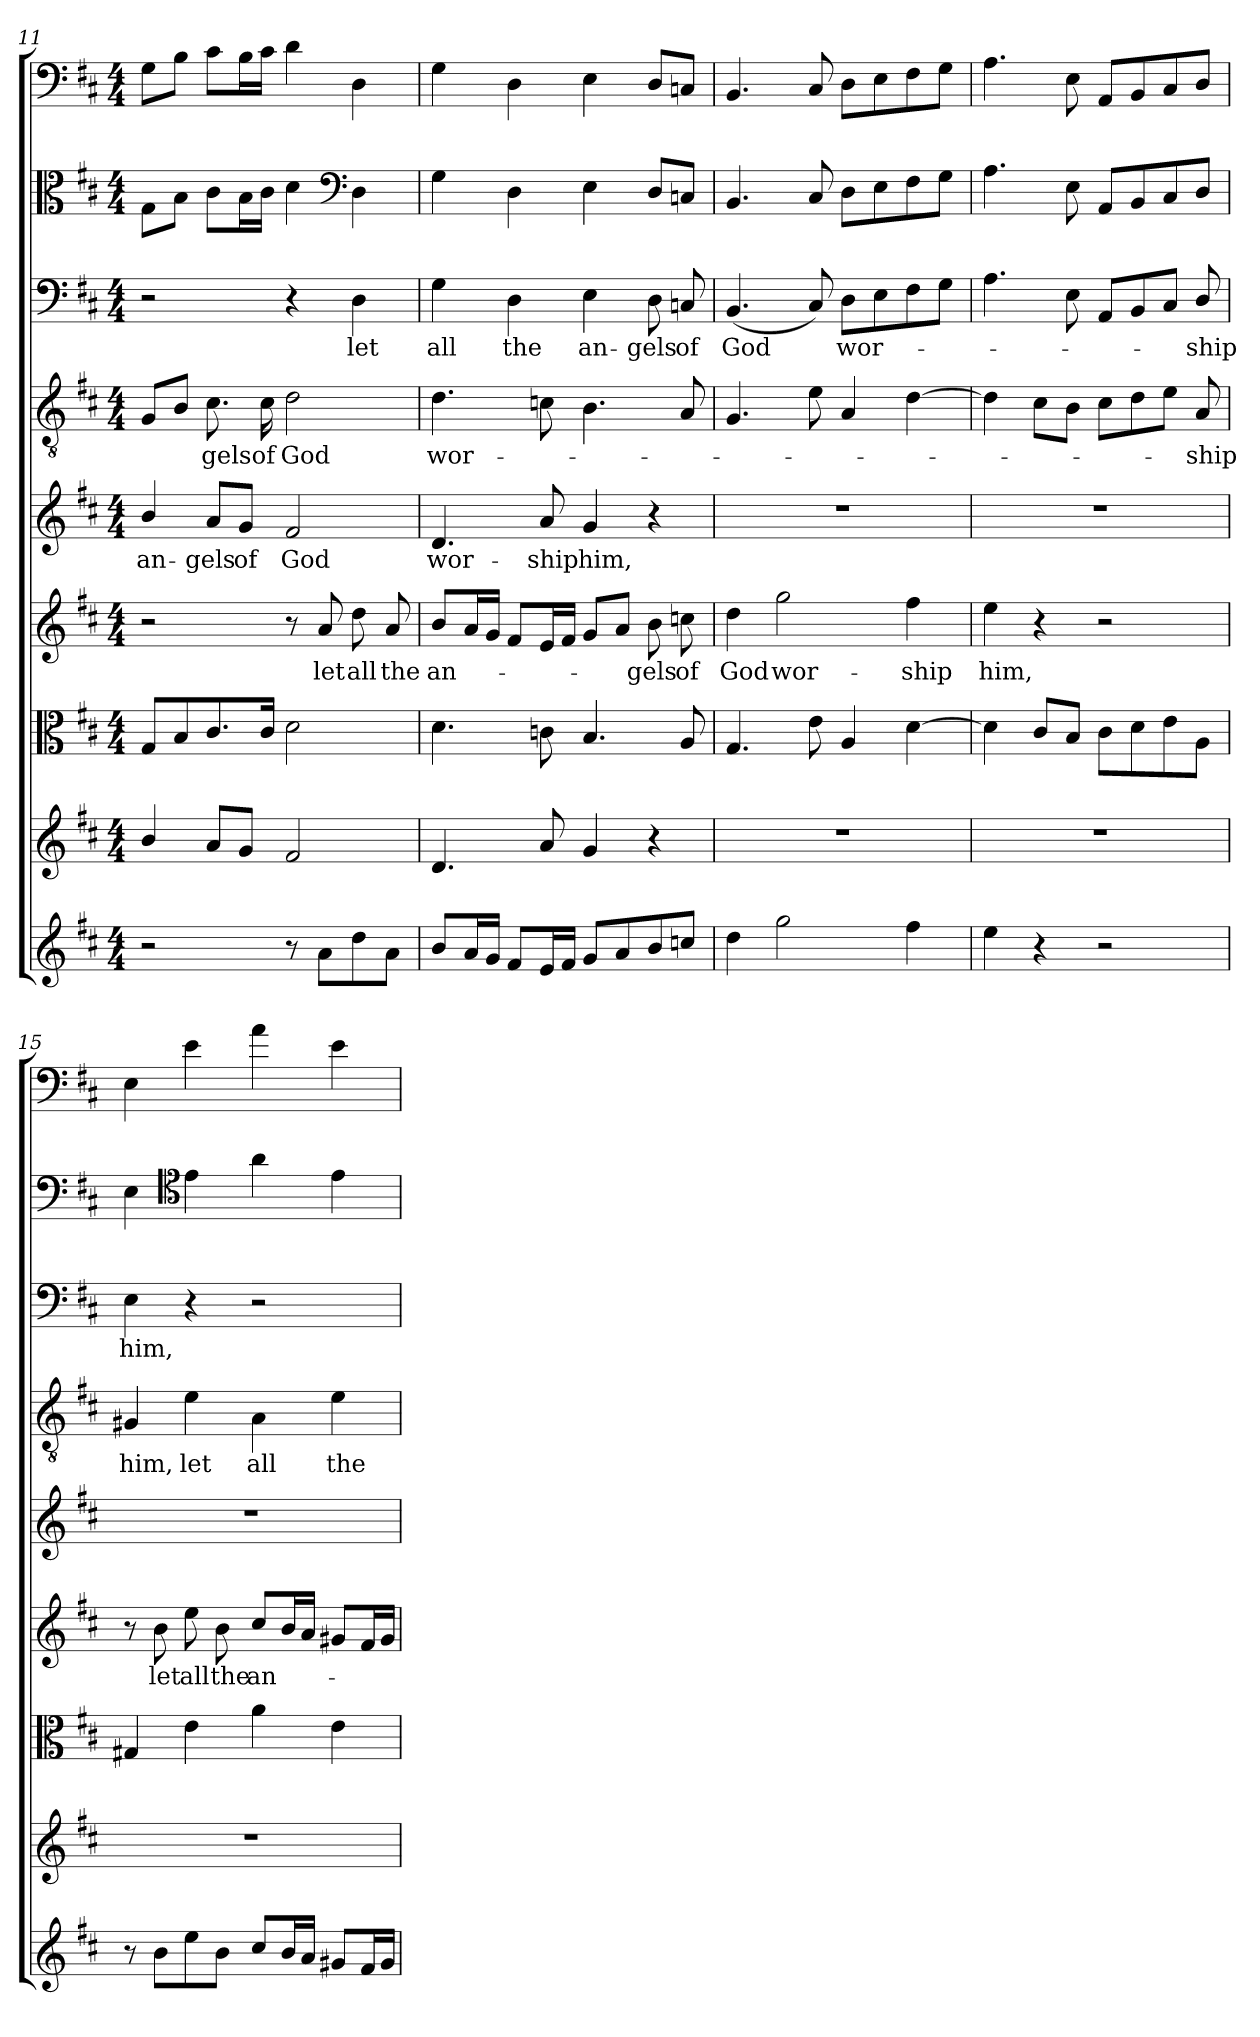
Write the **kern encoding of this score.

**kern	**kern	**kern	**kern	**text	**kern	**text	**kern	**text	**kern	**text	**kern	**kern
*part9	*part8	*part7	*part6	*part6	*part5	*part5	*part4	*part4	*part3	*part3	*part2	*part1
*staff9	*staff8	*staff7	*staff6	*staff6	*staff5	*staff5	*staff4	*staff4	*staff3	*staff3	*staff2	*staff1
*clefG2	*clefG2	*clefC3	*clefG2	*	*clefG2	*	*clefGv2	*	*clefF4	*	*clefC3	*clefF4
*k[f#c#]	*k[f#c#]	*k[f#c#]	*k[f#c#]	*	*k[f#c#]	*	*k[f#c#]	*	*k[f#c#]	*	*k[f#c#]	*k[f#c#]
*D:	*D:	*D:	*D:	*	*D:	*	*D:	*	*D:	*	*D:	*D:
*M4/4	*M4/4	*M4/4	*M4/4	*	*M4/4	*	*M4/4	*	*M4/4	*	*M4/4	*M4/4
=11	=11	=11	=11	=11	=11	=11	=11	=11	=11	=11	=11	=11
2r	4b/	8G/L	2r	.	4b/	an-	8G/L	.	2r	.	8G\L	8G\L
.	.	8B/	.	.	.	.	8B/J	.	.	.	8B\J	8B\J
.	8a/L	8.c#/	.	.	8a/L	-gels	8.c#\	-gels	.	.	8c#\L	8c#\L
.	8g/J	.	.	.	8g/J	of	.	.	.	.	16B\L	16B\L
.	.	16c#/Jk	.	.	.	.	16c#\	of	.	.	16c#\JJ	16c#\JJ
8r	2f#/	2d\	8r	.	2f#/	God	2d\	God	4r	.	4d\	4d\
8a\L	.	.	8a/	let	.	.	.	.	.	.	.	.
*	*	*	*	*	*	*	*	*	*	*	*clefF4	*
8dd\	.	.	8dd\	all	.	.	.	.	4D\	let	4D\	4D\
8a\J	.	.	8a/	the	.	.	.	.	.	.	.	.
=12	=12	=12	=12	=12	=12	=12	=12	=12	=12	=12	=12	=12
8b/L	4.d/	4.d\	8b/L	an-	4.d/	wor-	4.d\	wor-	4G\	all	4G\	4G\
16a/L	.	.	16a/L	.	.	.	.	.	.	.	.	.
16g/JJ	.	.	16g/JJ	.	.	.	.	.	.	.	.	.
8f#/L	.	.	8f#/L	.	.	.	.	.	4D\	the	4D\	4D\
16e/L	8a/	8cn\	16e/L	.	8a/	-ship	8cn\	.	.	.	.	.
16f#/JJ	.	.	16f#/JJ	.	.	.	.	.	.	.	.	.
8g/L	4g/	4.B/	8g/L	.	4g/	him,	4.B\	.	4E\	an-	4E\	4E\
8a/	.	.	8a/J	.	.	.	.	.	.	.	.	.
8b/	4r	.	8b\	-gels	4r	.	.	.	8D\	-gels	8D/L	8D/L
8ccn/J	.	8A/	8ccn\	of	.	.	8A/	.	8Cn/	of	8Cn/J	8Cn/J
=13	=13	=13	=13	=13	=13	=13	=13	=13	=13	=13	=13	=13
4dd\	1r	4.G/	4dd\	God	1r	.	4.G/	.	(4.BB/	God	4.BB/	4.BB/
2gg\	.	.	2gg\	wor-	.	.	.	.	.	.	.	.
.	.	8e\	.	.	.	.	8e\	.	8C#/)	.	8C#/	8C#/
.	.	4A/	.	.	.	.	4A/	.	8D\L	wor-	8D\L	8D\L
.	.	.	.	.	.	.	.	.	8E\	.	8E\	8E\
4ff#\	.	[4d\	4ff#\	-ship	.	.	[4d\	.	8F#\	.	8F#\	8F#\
.	.	.	.	.	.	.	.	.	8G\J	.	8G\J	8G\J
=14	=14	=14	=14	=14	=14	=14	=14	=14	=14	=14	=14	=14
4ee\	1r	4d\]	4ee\	him,	1r	.	4d\]	.	4.A\	.	4.A\	4.A\
4r	.	8c#/L	4r	.	.	.	8c#\L	.	.	.	.	.
.	.	8B/J	.	.	.	.	8B\J	.	8E\	.	8E\	8E\
2r	.	8c#\L	2r	.	.	.	8c#\L	.	8AA/L	.	8AA/L	8AA/L
.	.	8d\	.	.	.	.	8d\	.	8BB/	.	8BB/	8BB/
.	.	8e\	.	.	.	.	8e\J	.	8C#/J	.	8C#/	8C#/
.	.	8A\J	.	.	.	.	8A/	-ship	8D/	-ship	8D/J	8D/J
=15	=15	=15	=15	=15	=15	=15	=15	=15	=15	=15	=15	=15
8r	1r	4G#X/	8r	.	1r	.	4G#X/	him,	4E\	him,	4E\	4E\
8b\L	.	.	8b\	let	.	.	.	.	.	.	.	.
*	*	*	*	*	*	*	*	*	*	*	*clefC4	*
8ee\	.	4e\	8ee\	all	.	.	4e\	let	4r	.	4e\	4e\
8b\J	.	.	8b\	the	.	.	.	.	.	.	.	.
8cc#/L	.	4a\	8cc#/L	an-	.	.	4A\	all	2r	.	4a\	4a\
16b/L	.	.	16b/L	.	.	.	.	.	.	.	.	.
16a/JJ	.	.	16a/JJ	.	.	.	.	.	.	.	.	.
8g#X/L	.	4e\	8g#X/L	.	.	.	4e\	the	.	.	4e\	4e\
16f#/L	.	.	16f#/L	.	.	.	.	.	.	.	.	.
16g#/JJ	.	.	16g#/JJ	.	.	.	.	.	.	.	.	.
=	=	=	=	=	=	=	=	=	=	=	=	=
*-	*-	*-	*-	*-	*-	*-	*-	*-	*-	*-	*-	*-
